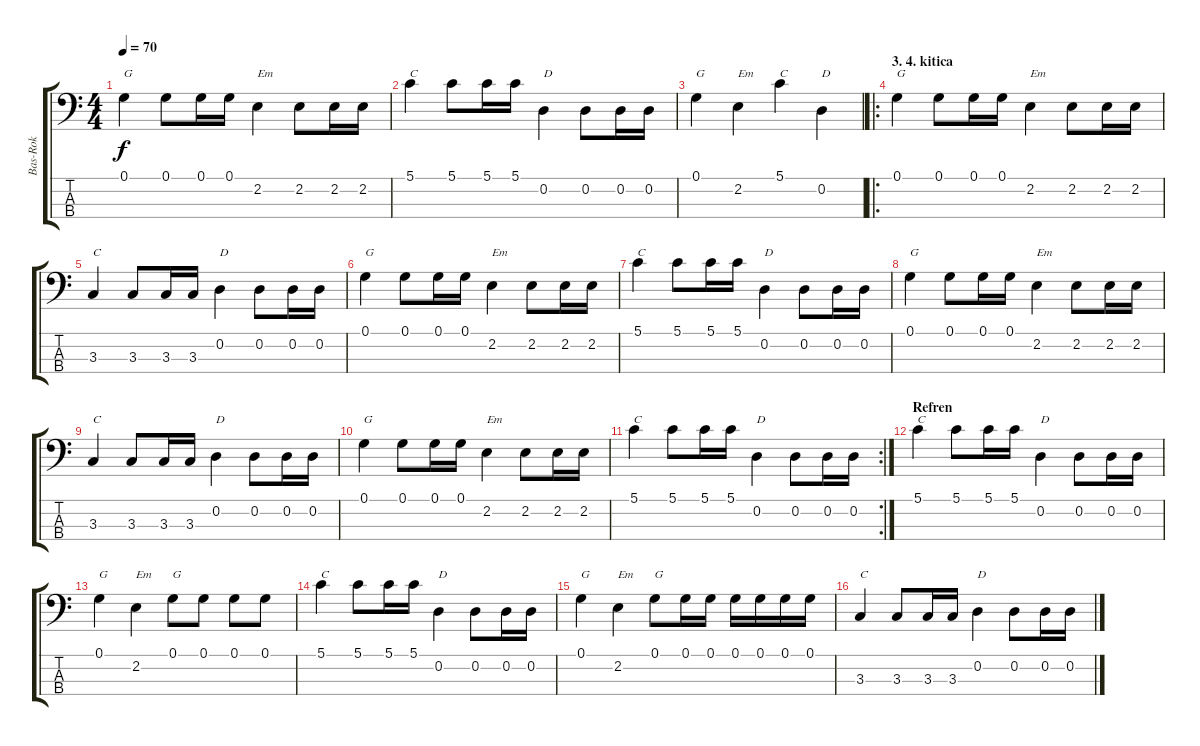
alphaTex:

\track ("Bas-Rok" "Bas-Rok") {instrument electricbassfinger}
\staff {score tabs}
\tuning (G2 D2 A1 E1) {hide}
\ts (4 4)
\tempo 70
\clef f4
\ks c
0.1.4{txt "G" dy f} 0.1.8 0.1.16 0.1.16 2.2.4{txt "Em"} 2.2.8 2.2.16 2.2.16 |
5.1.4{txt "C"} 5.1.8 5.1.16 5.1.16 0.2.4{txt "D"} 0.2.8 0.2.16 0.2.16 |
0.1.4{txt "G"} 2.2.4{txt "Em"} 5.1.4{txt "C"} 0.2.4{txt "D"} |
\ro
\section ("" "3. 4. kitica")
0.1.4{txt "G"} 0.1.8 0.1.16 0.1.16 2.2.4{txt "Em"} 2.2.8 2.2.16 2.2.16 |
3.3.4{txt "C"} 3.3.8 3.3.16 3.3.16 0.2.4{txt "D"} 0.2.8 0.2.16 0.2.16 |
0.1.4{txt "G"} 0.1.8 0.1.16 0.1.16 2.2.4{txt "Em"} 2.2.8 2.2.16 2.2.16 |
5.1.4{txt "C"} 5.1.8 5.1.16 5.1.16 0.2.4{txt "D"} 0.2.8 0.2.16 0.2.16 |
0.1.4{txt "G"} 0.1.8 0.1.16 0.1.16 2.2.4{txt "Em"} 2.2.8 2.2.16 2.2.16 |
3.3.4{txt "C"} 3.3.8 3.3.16 3.3.16 0.2.4{txt "D"} 0.2.8 0.2.16 0.2.16 |
0.1.4{txt "G"} 0.1.8 0.1.16 0.1.16 2.2.4{txt "Em"} 2.2.8 2.2.16 2.2.16 |
\rc 2
5.1.4{txt "C"} 5.1.8 5.1.16 5.1.16 0.2.4{txt "D"} 0.2.8 0.2.16 0.2.16 |
\section ("" "Refren")
5.1.4{txt "C"} 5.1.8 5.1.16 5.1.16 0.2.4{txt "D"} 0.2.8 0.2.16 0.2.16 |
0.1.4{txt "G"} 2.2.4{txt "Em"} 0.1.8{txt "G"} 0.1.8 0.1.8 0.1.8 |
5.1.4{txt "C"} 5.1.8 5.1.16 5.1.16 0.2.4{txt "D"} 0.2.8 0.2.16 0.2.16 |
0.1.4{txt "G"} 2.2.4{txt "Em"} 0.1.8{txt "G"} 0.1.16 0.1.16 0.1.16 0.1.16 0.1.16 0.1.16 |
3.3.4{txt "C"} 3.3.8 3.3.16 3.3.16 0.2.4{txt "D"} 0.2.8 0.2.16 0.2.16
